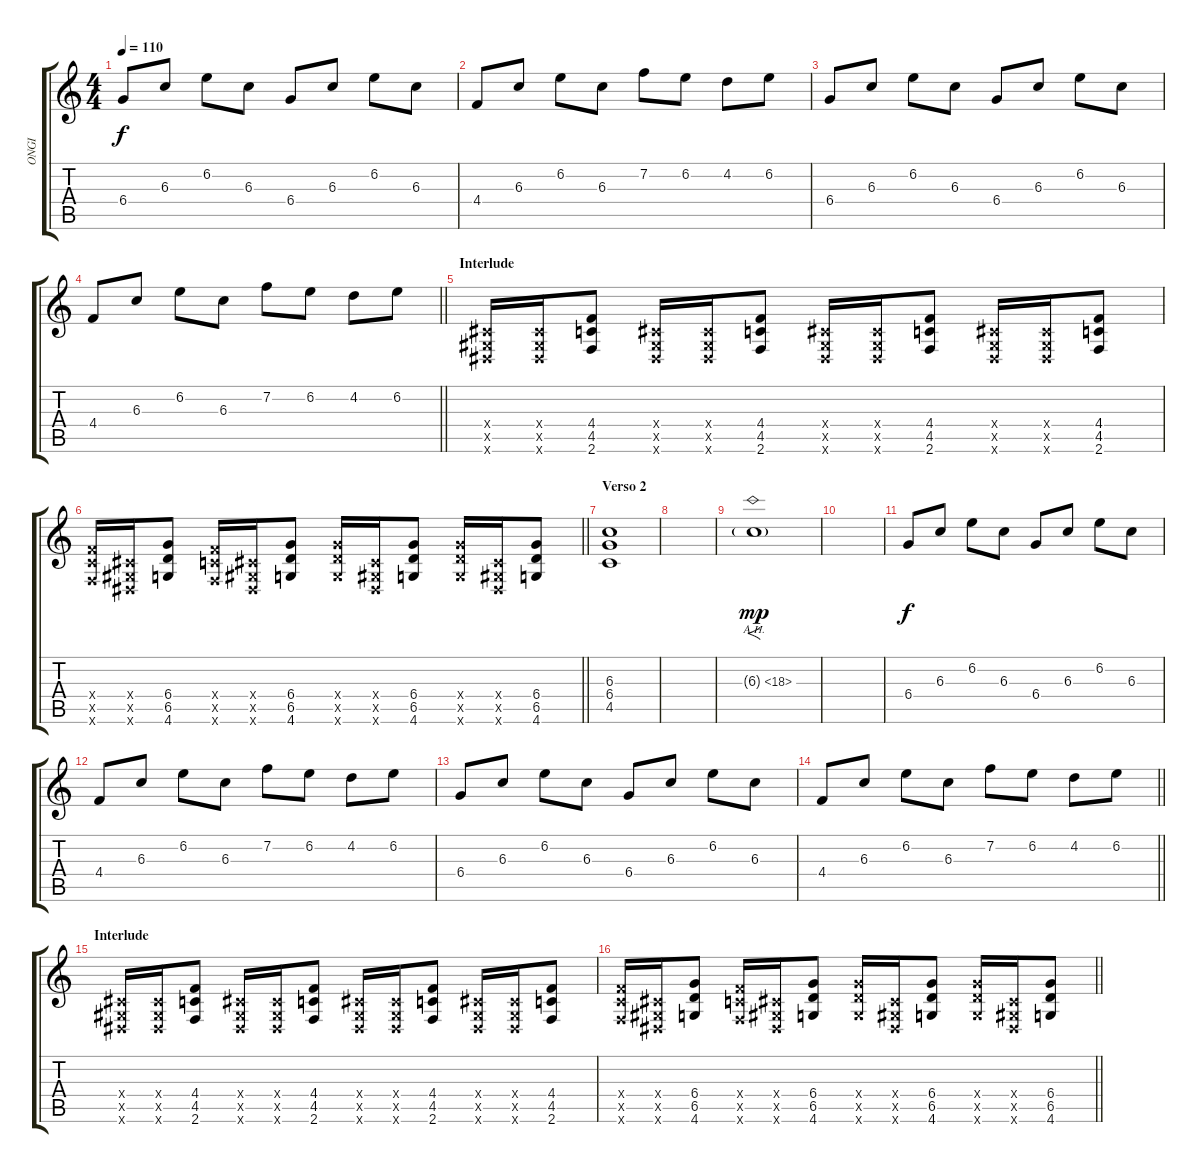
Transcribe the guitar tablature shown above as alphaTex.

\track ("ONGI" "ONGI") {instrument distortionguitar}
\staff {score tabs}
\tuning (Eb4 Bb3 Gb3 Db3 Ab2 Eb2) {hide}
\ts (4 4)
\tempo 110
\clef g2
\ks c
6.4.8{dy f} 6.3.8 6.2.8 6.3.8 6.4.8 6.3.8 6.2.8 6.3.8 |
4.4.8 6.3.8 6.2.8 6.3.8 7.2.8 6.2.8 4.2.8 6.2.8 |
6.4.8 6.3.8 6.2.8 6.3.8 6.4.8 6.3.8 6.2.8 6.3.8 |
\barLineRight lightlight
4.4.8 6.3.8 6.2.8 6.3.8 7.2.8 6.2.8 4.2.8 6.2.8 |
\section ("" "Interlude")
(0.4{x} 0.5{x} 0.6{x}).16 (0.4{x} 0.5{x} 0.6{x}).16 (4.4 4.5 2.6).8 (0.4{x} 0.5{x} 0.6{x}).16 (0.4{x} 0.5{x} 0.6{x}).16 (4.4 4.5 2.6).8 (0.4{x} 0.5{x} 0.6{x}).16 (0.4{x} 0.5{x} 0.6{x}).16 (4.4 4.5 2.6).8 (0.4{x} 0.5{x} 0.6{x}).16 (0.4{x} 0.5{x} 0.6{x}).16 (4.4 4.5 2.6).8 |
\barLineRight lightlight
(4.4{x} 4.5{x} 2.6{x}).16 (0.4{x} 0.5{x} 0.6{x}).16 (6.4 6.5 4.6).8 (4.4{x} 4.5{x} 2.6{x}).16 (0.4{x} 0.5{x} 0.6{x}).16 (6.4 6.5 4.6).8 (6.4{x} 6.5{x} 4.6{x}).16 (0.4{x} 0.5{x} 0.6{x}).16 (6.4 6.5 4.6).8 (6.4{x} 6.5{x} 4.6{x}).16 (0.4{x} 0.5{x} 0.6{x}).16 (6.4 6.5 4.6).8 |
\section ("" "Verso 2")
(6.3 6.4 4.5).1 |
|
6.3{ah 12 g}.1{f dy mp} |
|
6.4.8{dy f} 6.3.8 6.2.8 6.3.8 6.4.8 6.3.8 6.2.8 6.3.8 |
4.4.8 6.3.8 6.2.8 6.3.8 7.2.8 6.2.8 4.2.8 6.2.8 |
6.4.8 6.3.8 6.2.8 6.3.8 6.4.8 6.3.8 6.2.8 6.3.8 |
\barLineRight lightlight
4.4.8 6.3.8 6.2.8 6.3.8 7.2.8 6.2.8 4.2.8 6.2.8 |
\section ("" "Interlude")
(0.4{x} 0.5{x} 0.6{x}).16 (0.4{x} 0.5{x} 0.6{x}).16 (4.4 4.5 2.6).8 (0.4{x} 0.5{x} 0.6{x}).16 (0.4{x} 0.5{x} 0.6{x}).16 (4.4 4.5 2.6).8 (0.4{x} 0.5{x} 0.6{x}).16 (0.4{x} 0.5{x} 0.6{x}).16 (4.4 4.5 2.6).8 (0.4{x} 0.5{x} 0.6{x}).16 (0.4{x} 0.5{x} 0.6{x}).16 (4.4 4.5 2.6).8 |
\barLineRight lightlight
(4.4{x} 4.5{x} 2.6{x}).16 (0.4{x} 0.5{x} 0.6{x}).16 (6.4 6.5 4.6).8 (4.4{x} 4.5{x} 2.6{x}).16 (0.4{x} 0.5{x} 0.6{x}).16 (6.4 6.5 4.6).8 (6.4{x} 6.5{x} 4.6{x}).16 (0.4{x} 0.5{x} 0.6{x}).16 (6.4 6.5 4.6).8 (6.4{x} 6.5{x} 4.6{x}).16 (0.4{x} 0.5{x} 0.6{x}).16 (6.4 6.5 4.6).8
